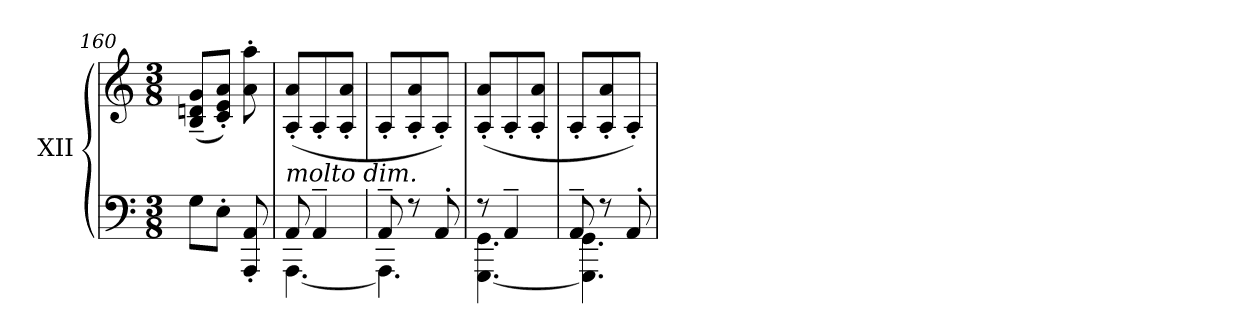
**kern	**kern
*part1	*part1
*staff2	*staff1
*I"XII	*
*clefF4	*clefG2
*k[]	*k[]
*M3/8	*M3/8
=160	=160
8G\L	(<8B/~ 8dn/~ 8g/~L
8E'\J	8c/' 8e/' 8a/'J)
8AAA/' 8AA/'	8a\' 8aa\'
=161	=161
*^	*
!	!	!LO:TX:b:i:t=molto dim.
8AA/	[4.AAA\	(<8A/' 8a/'L
4AA~/	.	8A'/
.	.	8A/' 8a/'J
=162	=162	=162
8AA~/	4.AAA\]	8A'/L
8r	.	8A/' 8a/'
8AA'/	.	8A'/J)
=163	=163	=163
8r	[4.GGG\ 4.GG\	(<8A/'< 8a/'<L
4AA~/	.	8A'</
.	.	8A/'< 8a/'<J
=164	=164	=164
8AA~/	4.GGG\] 4.GG\	8A'</L
8r	.	8A/'< 8a/'<
8AA'/	.	8A'</J)
*v	*v	*
=	=
*-	*-
